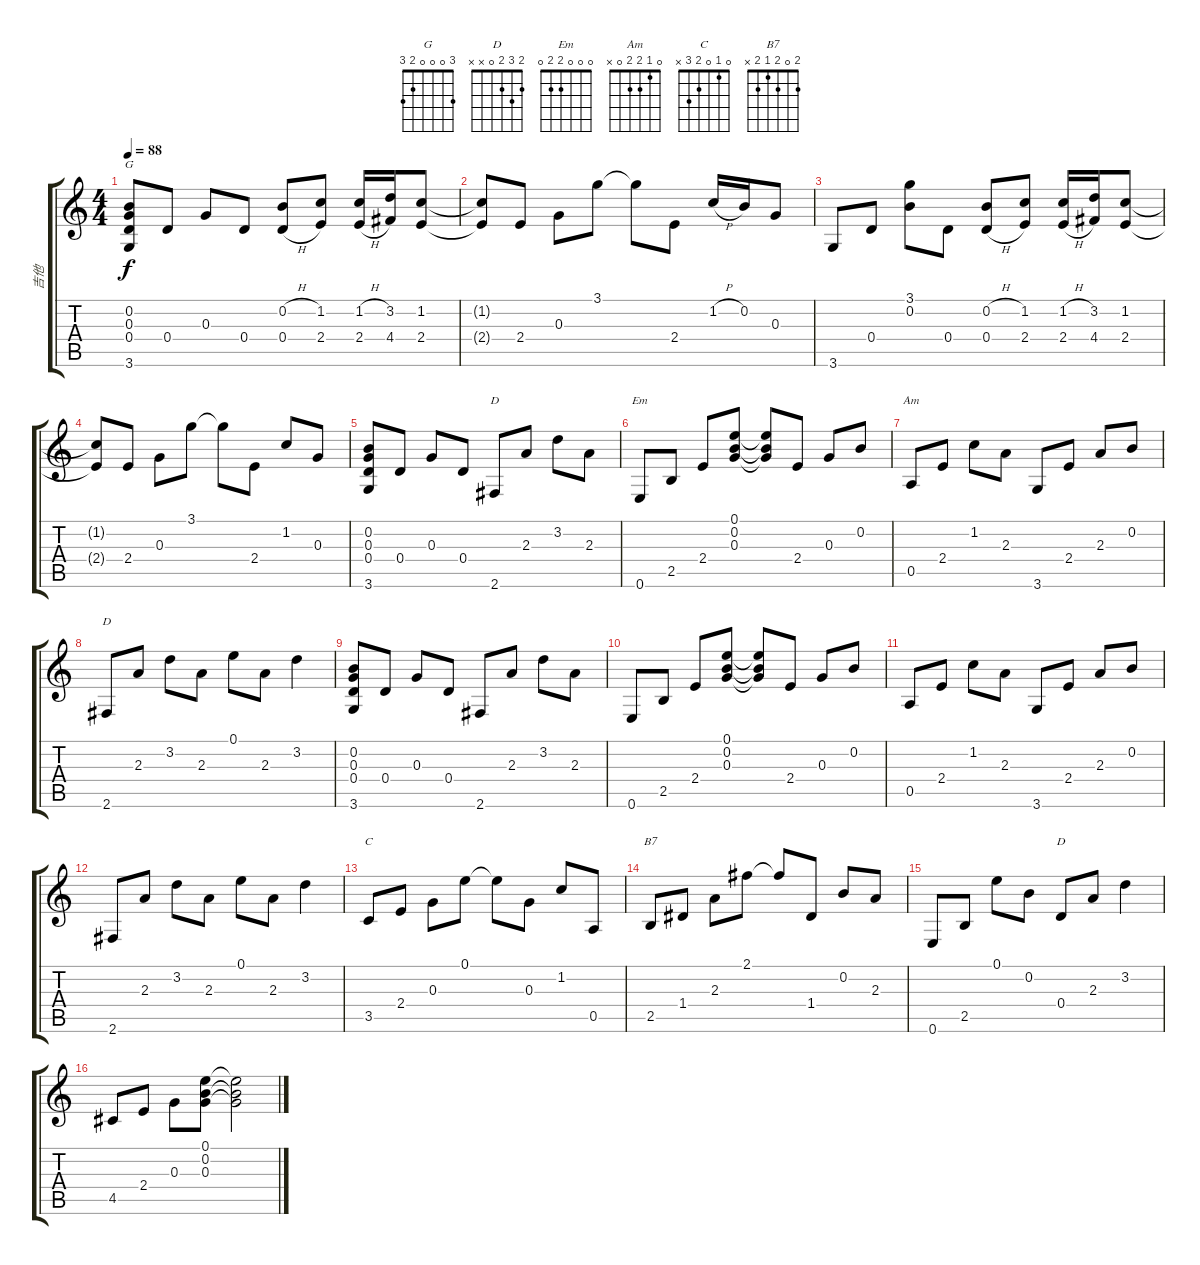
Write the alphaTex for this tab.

\track ("吉他" "吉他") {instrument acousticguitarnylon}
\staff {score tabs}
\tuning (E4 B3 G3 D3 A2 E2) {hide}
\chord ("G" 3 0 0 0 2 3)
\chord ("D" 2 3 2 0 0 2)
\chord ("Em" 0 0 0 2 2 0)
\chord ("Am" 0 1 2 2 0 x)
\chord ("D" 2 3 2 0 x 2)
\chord ("C" 0 1 0 2 3 x)
\chord ("B7" 2 0 2 1 2 x)
\chord ("D" 2 3 2 0 x x)
\ts (4 4)
\tempo 88
\clef g2
\ks c
(0.2 0.3 0.4 3.6).8{ch "G" dy f instrument acousticguitarnylon} 0.4.8 0.3.8 0.4.8 (0.2{h} 0.4{h}).8 (1.2 2.4).8 (1.2{h} 2.4{h}).16 (3.2 4.4).16 (1.2 2.4).8 |
(1.2{t} 2.4{t}).8 2.4.8 0.3.8 3.1.8 3.1{t}.8 2.4.8 1.2{h}.16 0.2.16 0.3.8 |
3.6.8 0.4.8 (3.1 0.2).8 0.4.8 (0.2{h} 0.4{h}).8 (1.2 2.4).8 (1.2{h} 2.4{h}).16 (3.2 4.4).16 (1.2 2.4).8 |
(1.2{t} 2.4{t}).8 2.4.8 0.3.8 3.1.8 3.1{t}.8 2.4.8 1.2.8 0.3.8 |
(0.2 0.3 0.4 3.6).8 0.4.8 0.3.8 0.4.8 2.6.8{ch "D"} 2.3.8 3.2.8 2.3.8 |
0.6.8{ch "Em"} 2.5.8 2.4.8 (0.1 0.2 0.3).8 (0.1{t} 0.2{t} 0.3{t}).8 2.4.8 0.3.8 0.2.8 |
0.5.8{ch "Am"} 2.4.8 1.2.8 2.3.8 3.6.8 2.4.8 2.3.8 0.2.8 |
2.6.8{ch "D"} 2.3.8 3.2.8 2.3.8 0.1.8 2.3.8 3.2.4 |
(0.2 0.3 0.4 3.6).8 0.4.8 0.3.8 0.4.8 2.6.8 2.3.8 3.2.8 2.3.8 |
0.6.8 2.5.8 2.4.8 (0.1 0.2 0.3).8 (0.1{t} 0.2{t} 0.3{t}).8 2.4.8 0.3.8 0.2.8 |
0.5.8 2.4.8 1.2.8 2.3.8 3.6.8 2.4.8 2.3.8 0.2.8 |
2.6.8 2.3.8 3.2.8 2.3.8 0.1.8 2.3.8 3.2.4 |
3.5.8{ch "C"} 2.4.8 0.3.8 0.1.8 0.1{t}.8 0.3.8 1.2.8 0.5.8 |
2.5.8{ch "B7"} 1.4.8 2.3.8 2.1.8 2.1{t}.8 1.4.8 0.2.8 2.3.8 |
0.6.8 2.5.8 0.1.8 0.2.8 0.4.8{ch "D"} 2.3.8 3.2.4 |
4.5.8 2.4.8 0.3.8 (0.1 0.2 0.3).8 (0.1{t} 0.2{t} 0.3{t}).2
